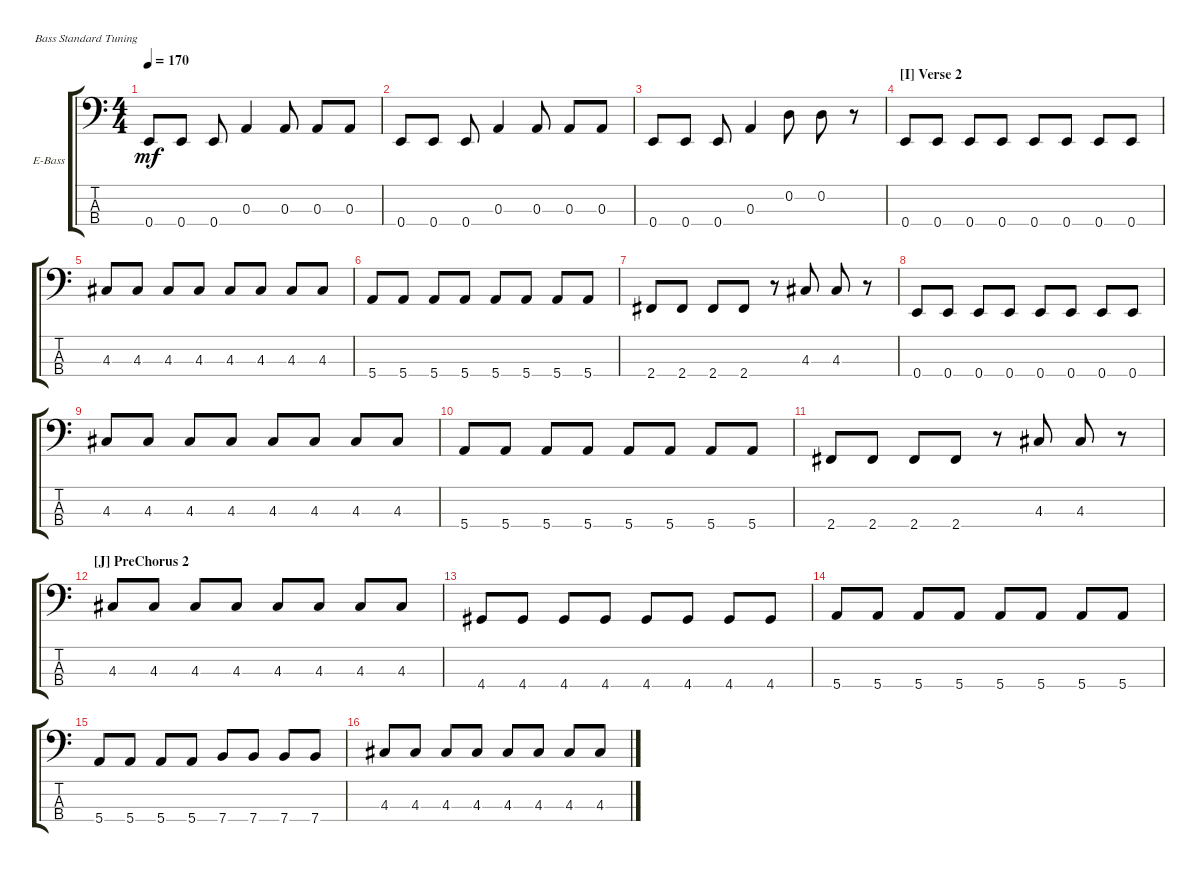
\defaultSystemsLayout 4
\bracketExtendMode groupsimilarinstruments
\firstSystemTrackNameOrientation horizontal
\otherSystemsTrackNameOrientation horizontal
\track ("Electric Bass" "E-Bass") {instrument electricbassfinger}
\staff {score tabs}
\tuning (G2 D2 A1 E1)
\ts (4 4)
\tempo 170
\clef f4
\ks c
0.4.8{dy mf} 0.4.8 0.4.8 0.3.4 0.3.8 0.3.8 0.3.8 |
0.4.8 0.4.8 0.4.8 0.3.4 0.3.8 0.3.8 0.3.8 |
0.4.8 0.4.8 0.4.8 0.3.4 0.2.8 0.2.8 r.8 |
\section ("I" "Verse 2")
0.4.8 0.4.8 0.4.8 0.4.8 0.4.8 0.4.8 0.4.8 0.4.8 |
4.3.8 4.3.8 4.3.8 4.3.8 4.3.8 4.3.8 4.3.8 4.3.8 |
5.4.8 5.4.8 5.4.8 5.4.8 5.4.8 5.4.8 5.4.8 5.4.8 |
2.4.8 2.4.8 2.4.8 2.4.8 r.8 4.3.8 4.3.8 r.8 |
0.4.8 0.4.8 0.4.8 0.4.8 0.4.8 0.4.8 0.4.8 0.4.8 |
4.3.8 4.3.8 4.3.8 4.3.8 4.3.8 4.3.8 4.3.8 4.3.8 |
5.4.8 5.4.8 5.4.8 5.4.8 5.4.8 5.4.8 5.4.8 5.4.8 |
2.4.8 2.4.8 2.4.8 2.4.8 r.8 4.3.8 4.3.8 r.8 |
\section ("J" "PreChorus 2")
4.3.8 4.3.8 4.3.8 4.3.8 4.3.8 4.3.8 4.3.8 4.3.8 |
4.4.8 4.4.8 4.4.8 4.4.8 4.4.8 4.4.8 4.4.8 4.4.8 |
5.4.8 5.4.8 5.4.8 5.4.8 5.4.8 5.4.8 5.4.8 5.4.8 |
5.4.8 5.4.8 5.4.8 5.4.8 7.4.8 7.4.8 7.4.8 7.4.8 |
4.3.8 4.3.8 4.3.8 4.3.8 4.3.8 4.3.8 4.3.8 4.3.8
